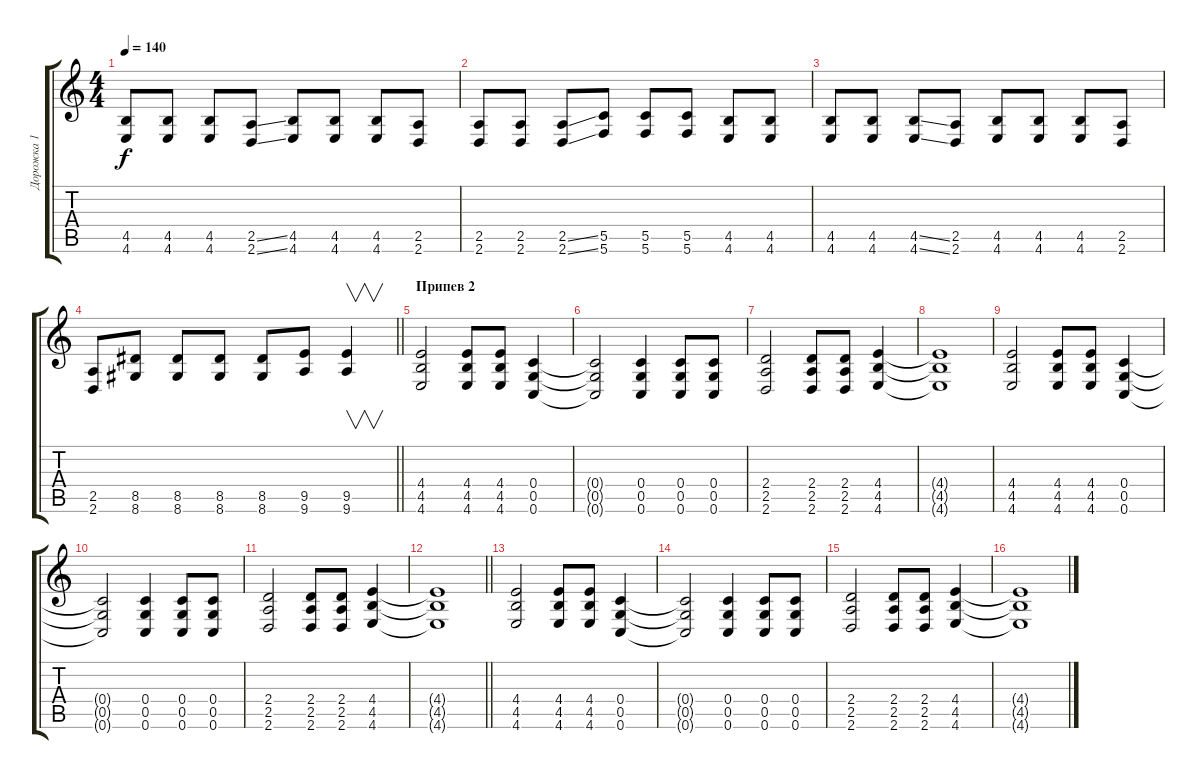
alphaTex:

\track ("Дорожка 1" "Дорожка 1") {instrument distortionguitar}
\staff {score tabs}
\tuning (D4 A3 F3 C3 G2 C2) {hide}
\ts (4 4)
\tempo 140
\clef g2
\ks c
(4.5 4.6).8{dy f} (4.5 4.6).8 (4.5 4.6).8 (2.5{ss} 2.6{ss}).8 (4.5 4.6).8 (4.5 4.6).8 (4.5 4.6).8 (2.5 2.6).8 |
(2.5 2.6).8 (2.5 2.6).8 (2.5{ss} 2.6{ss}).8 (5.5 5.6).8 (5.5 5.6).8 (5.5 5.6).8 (4.5 4.6).8 (4.5 4.6).8 |
(4.5 4.6).8 (4.5 4.6).8 (4.5{ss} 4.6{ss}).8 (2.5 2.6).8 (4.5 4.6).8 (4.5 4.6).8 (4.5 4.6).8 (2.5 2.6).8 |
\barLineRight lightlight
(2.5 2.6).8 (8.5 8.6).8 (8.5 8.6).8 (8.5 8.6).8 (8.5 8.6).8 (9.5 9.6).8 (9.5 9.6).4{v} |
\section ("" "Припев 2")
(4.4 4.5 4.6).2 (4.4 4.5 4.6).8 (4.4 4.5 4.6).8 (0.4 0.5 0.6).4 |
(0.4{t} 0.5{t} 0.6{t}).2 (0.4 0.5 0.6).4 (0.4 0.5 0.6).8 (0.4 0.5 0.6).8 |
(2.4 2.5 2.6).2 (2.4 2.5 2.6).8 (2.4 2.5 2.6).8 (4.4 4.5 4.6).4 |
(4.4{t} 4.5{t} 4.6{t}).1 |
(4.4 4.5 4.6).2 (4.4 4.5 4.6).8 (4.4 4.5 4.6).8 (0.4 0.5 0.6).4 |
(0.4{t} 0.5{t} 0.6{t}).2 (0.4 0.5 0.6).4 (0.4 0.5 0.6).8 (0.4 0.5 0.6).8 |
(2.4 2.5 2.6).2 (2.4 2.5 2.6).8 (2.4 2.5 2.6).8 (4.4 4.5 4.6).4 |
\barLineRight lightlight
(4.4{t} 4.5{t} 4.6{t}).1 |
(4.4 4.5 4.6).2 (4.4 4.5 4.6).8 (4.4 4.5 4.6).8 (0.4 0.5 0.6).4 |
(0.4{t} 0.5{t} 0.6{t}).2 (0.4 0.5 0.6).4 (0.4 0.5 0.6).8 (0.4 0.5 0.6).8 |
(2.4 2.5 2.6).2 (2.4 2.5 2.6).8 (2.4 2.5 2.6).8 (4.4 4.5 4.6).4 |
(4.4{t} 4.5{t} 4.6{t}).1
